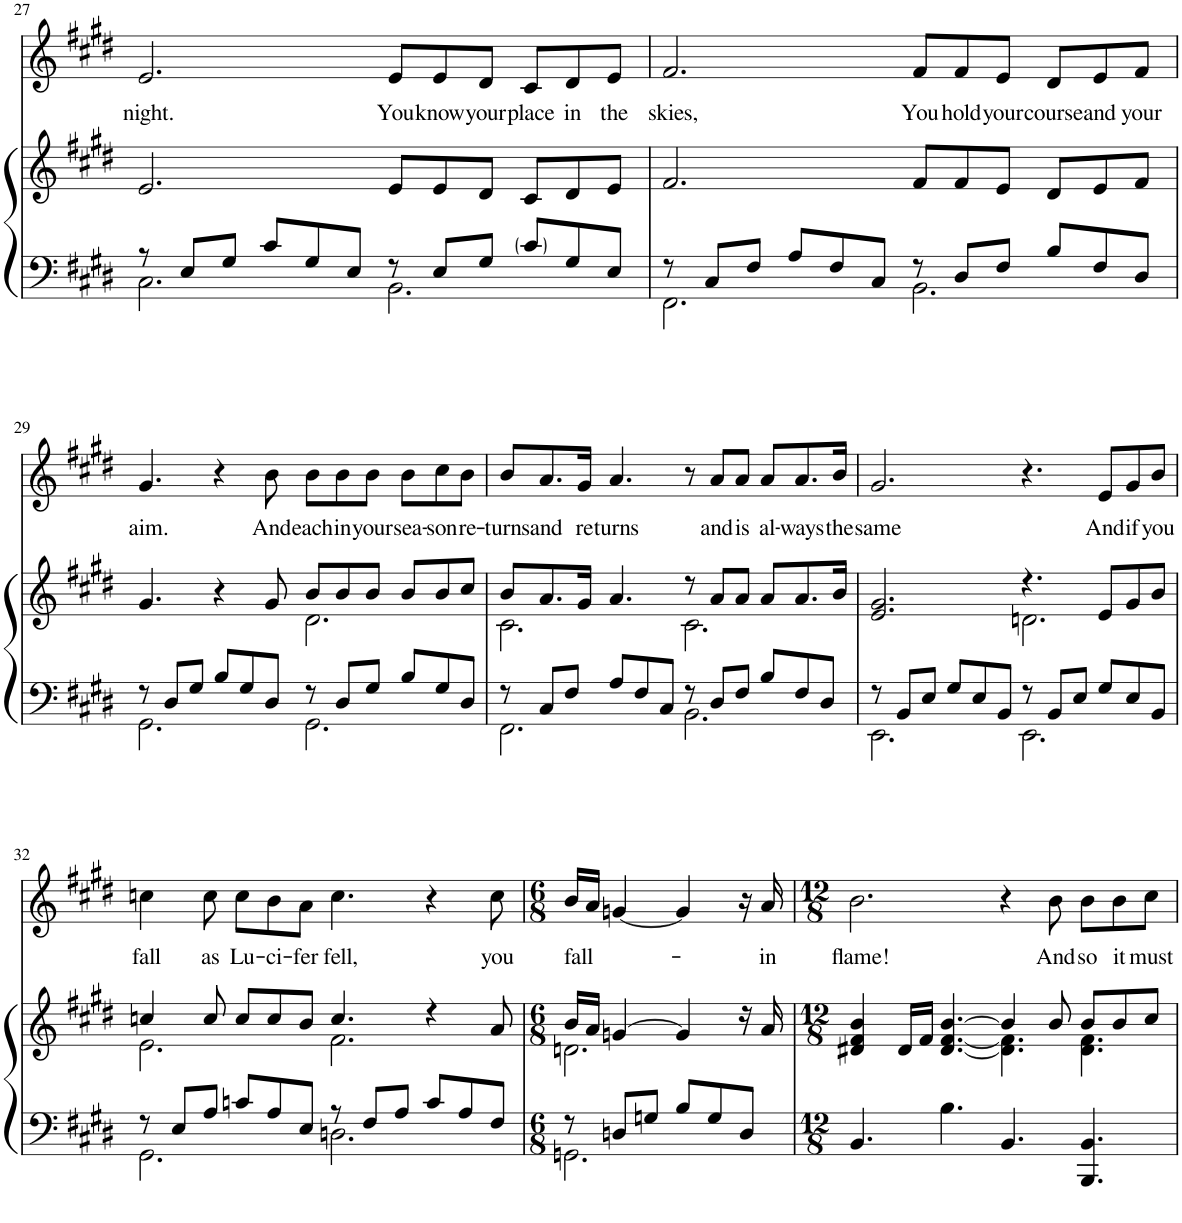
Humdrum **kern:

**kern	**kern	**kern	**text
*part2	*part2	*part1	*part1
*staff3	*staff2	*staff1	*staff1
*I"Piano	*	*I"Voice	*
*I'Pno	*	*	*
!!LO:PB:g=z
*clefF4	*clefG2	*clefG2	*
*k[f#c#g#d#]	*k[f#c#g#d#]	*k[f#c#g#d#]	*
*M12/8	*M12/8	*M12/8	*
=27	=27	=27	=27
*^	*	*	*
!	!	!	!	!LO:LY:b
8r	2.C#\	2.e/	2.e/	night.
8E/L	.	.	.	.
8G#/J	.	.	.	.
8c#/L	.	.	.	.
8G#/	.	.	.	.
8E/J	.	.	.	.
!	!	!	!	!LO:LY:b
8r	2.BB\	8e/L	8e/L	You
!	!	!	!	!LO:LY:b
8E/L	.	8e/	8e/	know
!	!	!	!	!LO:LY:b
8G#/J	.	8d#/J	8d#/J	your
!	!	!	!	!LO:LY:b
8c#/L	.	8c#/L	8c#/L	place
!	!	!	!	!LO:LY:b
8G#/	.	8d#/	8d#/	in
!	!	!	!	!LO:LY:b
8E/J	.	8e/J	8e/J	the
=28	=28	=28	=28	=28
!	!	!	!	!LO:LY:b
8r	2.FF#\	2.f#/	2.f#/	skies,
8C#/L	.	.	.	.
8F#/J	.	.	.	.
8A/L	.	.	.	.
8F#/	.	.	.	.
8C#/J	.	.	.	.
!	!	!	!	!LO:LY:b
8r	2.BB\	8f#/L	8f#/L	You
!	!	!	!	!LO:LY:b
8D#/L	.	8f#/	8f#/	hold
!	!	!	!	!LO:LY:b
8F#/J	.	8e/J	8e/J	your
!	!	!	!	!LO:LY:b
8B/L	.	8d#/L	8d#/L	course
!	!	!	!	!LO:LY:b
8F#/	.	8e/	8e/	and
!	!	!	!	!LO:LY:b
8D#/J	.	8f#/J	8f#/J	your
!!LO:LB:g=z
=29	=29	=29	=29	=29
*	*	*^	*	*
!	!	!	!	!	!LO:LY:b
8r	2.GG#\	4.g#/	2.ryy	4.g#/	aim.
8D#/L	.	.	.	.	.
8G#/J	.	.	.	.	.
8B/L	.	4r	.	4r	.
8G#/	.	.	.	.	.
!	!	!	!	!	!LO:LY:b
8D#/J	.	8g#/	.	8b\	And
!	!	!	!	!	!LO:LY:b
8r	2.GG#\	8b/L	2.d#\	8b\L	each
!	!	!	!	!	!LO:LY:b
8D#/L	.	8b/	.	8b\	in
!	!	!	!	!	!LO:LY:b
8G#/J	.	8b/J	.	8b\J	your
!	!	!	!	!	!LO:LY:b
8B/L	.	8b/L	.	8b\L	sea-
!	!	!	!	!	!LO:LY:b
8G#/	.	8b/	.	8cc#\	-son
!	!	!	!	!	!LO:LY:b
8D#/J	.	8cc#/J	.	8b\J	re-
=30	=30	=30	=30	=30	=30
!	!	!	!	!	!LO:LY:b
8r	2.FF#\	8b/L	2.c#\	8b/L	-turns
!	!	!	!	!	!LO:LY:b
8C#/L	.	8.a/	.	8.a/	and
8F#/J	.	.	.	.	.
!	!	!	!	!	!LO:LY:b
.	.	16g#/Jk	.	16g#/Jk	re
!	!	!	!	!	!LO:LY:b
8A/L	.	4.a/	.	4.a/	turns
8F#/	.	.	.	.	.
8C#/J	.	.	.	.	.
8r	2.BB\	8r	2.c#\	8r	.
!	!	!	!	!	!LO:LY:b
8D#/L	.	8a/L	.	8a/L	and
!	!	!	!	!	!LO:LY:b
8F#/J	.	8a/J	.	8a/J	is
!	!	!	!	!	!LO:LY:b
8B/L	.	8a/L	.	8a/L	al-
!	!	!	!	!	!LO:LY:b
8F#/	.	8.a/	.	8.a/	-ways
8D#/J	.	.	.	.	.
!	!	!	!	!	!LO:LY:b
.	.	16b/Jk	.	16b/Jk	the
=31	=31	=31	=31	=31	=31
!	!	!	!	!	!LO:LY:b
8r	2.EE\	2.e/ 2.g#/	2.ryy	2.g#/	same
8BB/L	.	.	.	.	.
8E/J	.	.	.	.	.
8G#/L	.	.	.	.	.
8E/	.	.	.	.	.
8BB/J	.	.	.	.	.
8r	2.EE\	4.r	2.dn\	4.r	.
8BB/L	.	.	.	.	.
8E/J	.	.	.	.	.
!	!	!	!	!	!LO:LY:b
8G#/L	.	8e/L	.	8e/L	And
!	!	!	!	!	!LO:LY:b
8E/	.	8g#/	.	8g#/	if
!	!	!	!	!	!LO:LY:b
8BB/J	.	8b/J	.	8b/J	you
!!LO:LB:g=z
=32	=32	=32	=32	=32	=32
!	!	!	!	!	!LO:LY:b
8r	2.GG#\	4ccn/	2.e\	4ccn\	fall
8E/L	.	.	.	.	.
!	!	!	!	!	!LO:LY:b
8A/J	.	8cc/	.	8cc\	as
!	!	!	!	!	!LO:LY:b
8cn/L	.	8cc/L	.	8cc\L	Lu-
!	!	!	!	!	!LO:LY:b
8A/	.	8cc/	.	8b\	-ci-
!	!	!	!	!	!LO:LY:b
8E/J	.	8b/J	.	8a\J	-fer
!	!	!	!	!	!LO:LY:b
8r	2.Dn\	4.cc/	2.f#\	4.cc\	fell,
8F#/L	.	.	.	.	.
8A/J	.	.	.	.	.
8c/L	.	4r	.	4r	.
8A/	.	.	.	.	.
!	!	!	!	!	!LO:LY:b
8F#/J	.	8a/	.	8cc\	you
=33	=33	=33	=33	=33	=33
*M6/8	*	*M6/8	*	*M6/8	*
!	!	!	!	!	!LO:LY:b
8r	2.GGn\	16b/LL	2.dn\	16b/LL	fall-
.	.	16a/JJ	.	16a/JJ	.
8Dn/L	.	[4gn/	.	[4gn/	.
8Gn/J	.	.	.	.	.
8B/L	.	4g/]	.	4g/]	.
8G/	.	.	.	.	.
8D/J	.	16r	.	16r	.
!	!	!	!	!	!LO:LY:b
.	.	16a/	.	16a/	in
*v	*v	*	*	*	*
=34	=34	=34	=34	=34
*M12/8	*M12/8	*	*M12/8	*
!	!	!	!	!LO:LY:b
4.BB/	4d#X/ 4f#/ 4b/	2.ryy	2.b\	flame!
.	16d#/LL	.	.	.
.	16f#/JJ	.	.	.
4.B\	[4.d#/ [4.f#/ [4.b/	.	.	.
4.BB/	4b/]	4.d#\] 4.f#\]	4r	.
!	!	!	!	!LO:LY:b
.	8b/	.	8b\	And
!	!	!	!	!LO:LY:b
4.BBB/ 4.BB/	8b/L	4.d#\ 4.f#\	8b\L	so
!	!	!	!	!LO:LY:b
.	8b/	.	8b\	it
!	!	!	!	!LO:LY:b
.	8cc#/J	.	8cc#\J	must
*	*v	*v	*	*
=	=	=	=
*-	*-	*-	*-
